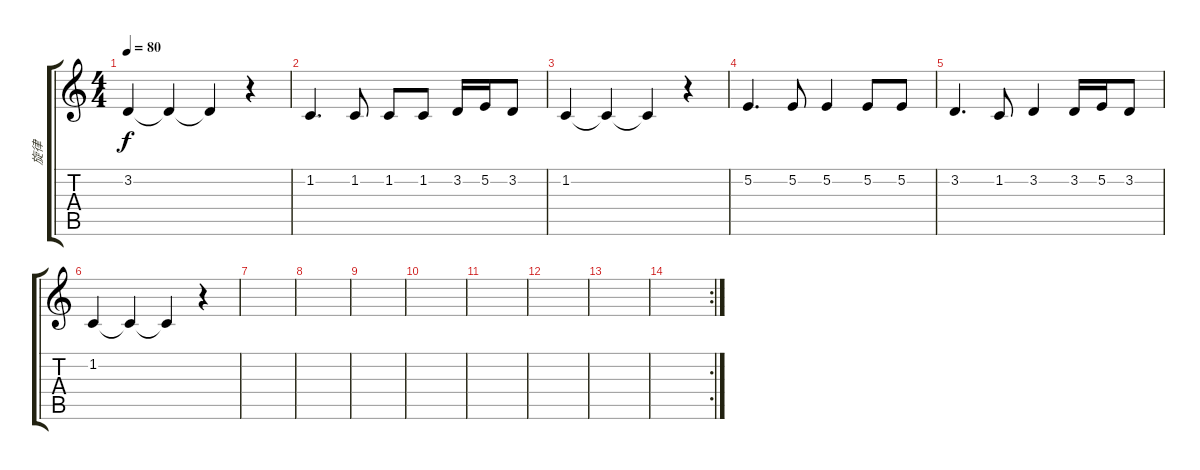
\track ("旋律" "旋律") {instrument churchorgan}
\staff {score tabs}
\tuning (E4 B3 G3 D3 A2 E2) {hide}
\ts (4 4)
\tempo 80
\clef g2
\ks c
3.2.4{dy f} 3.2{t}.4 3.2{t}.4 r.4 |
1.2.4{d} 1.2.8 1.2.8 1.2.8 3.2.16 5.2.16 3.2.8 |
1.2.4 1.2{t}.4 1.2{t}.4 r.4 |
5.2.4{d} 5.2.8 5.2.4 5.2.8 5.2.8 |
3.2.4{d} 1.2.8 3.2.4 3.2.16 5.2.16 3.2.8 |
1.2.4 1.2{t}.4 1.2{t}.4 r.4 |
|
|
|
|
|
|
|
\rc 2
